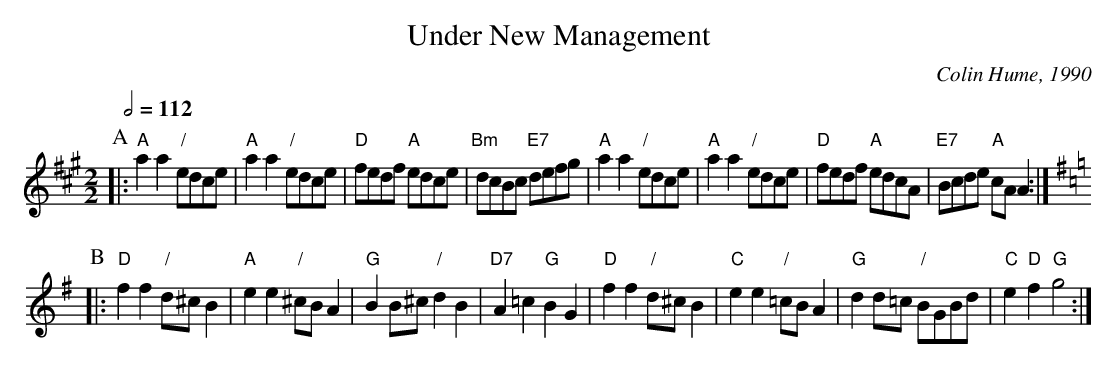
X:1
T:Under New Management
C:Colin Hume, 1990
L:1/4
M:2/2
Q:1/2=112
K:A
P:A
|: "A"aa "/"e/d/c/e/ | "A"aa "/"e/d/c/e/ | "D"f/e/d/f/ "A"e/d/c/e/ | "Bm"d/c/B/c/ "E7"d/e/f/g/ |\
"A"aa "/"e/d/c/e/ | "A"aa "/"e/d/c/e/ | "D"f/e/d/f/ "A"e/d/c/A/ | "E7"B/c/d/e/ "A"c/A/A :|
K:G
P:B
|: "D"ff "/"d/^c/B | "A"ee "/"^c/B/A | "G"BB/^c/ "/"dB | "D7"A=c "G"BG |\
"D"ff "/"d/^c/B | "C"ee "/"=c/B/A | "G"dd/=c/ "/"B/G/B/d/ | "C"e "D"f "G"g2 :|
